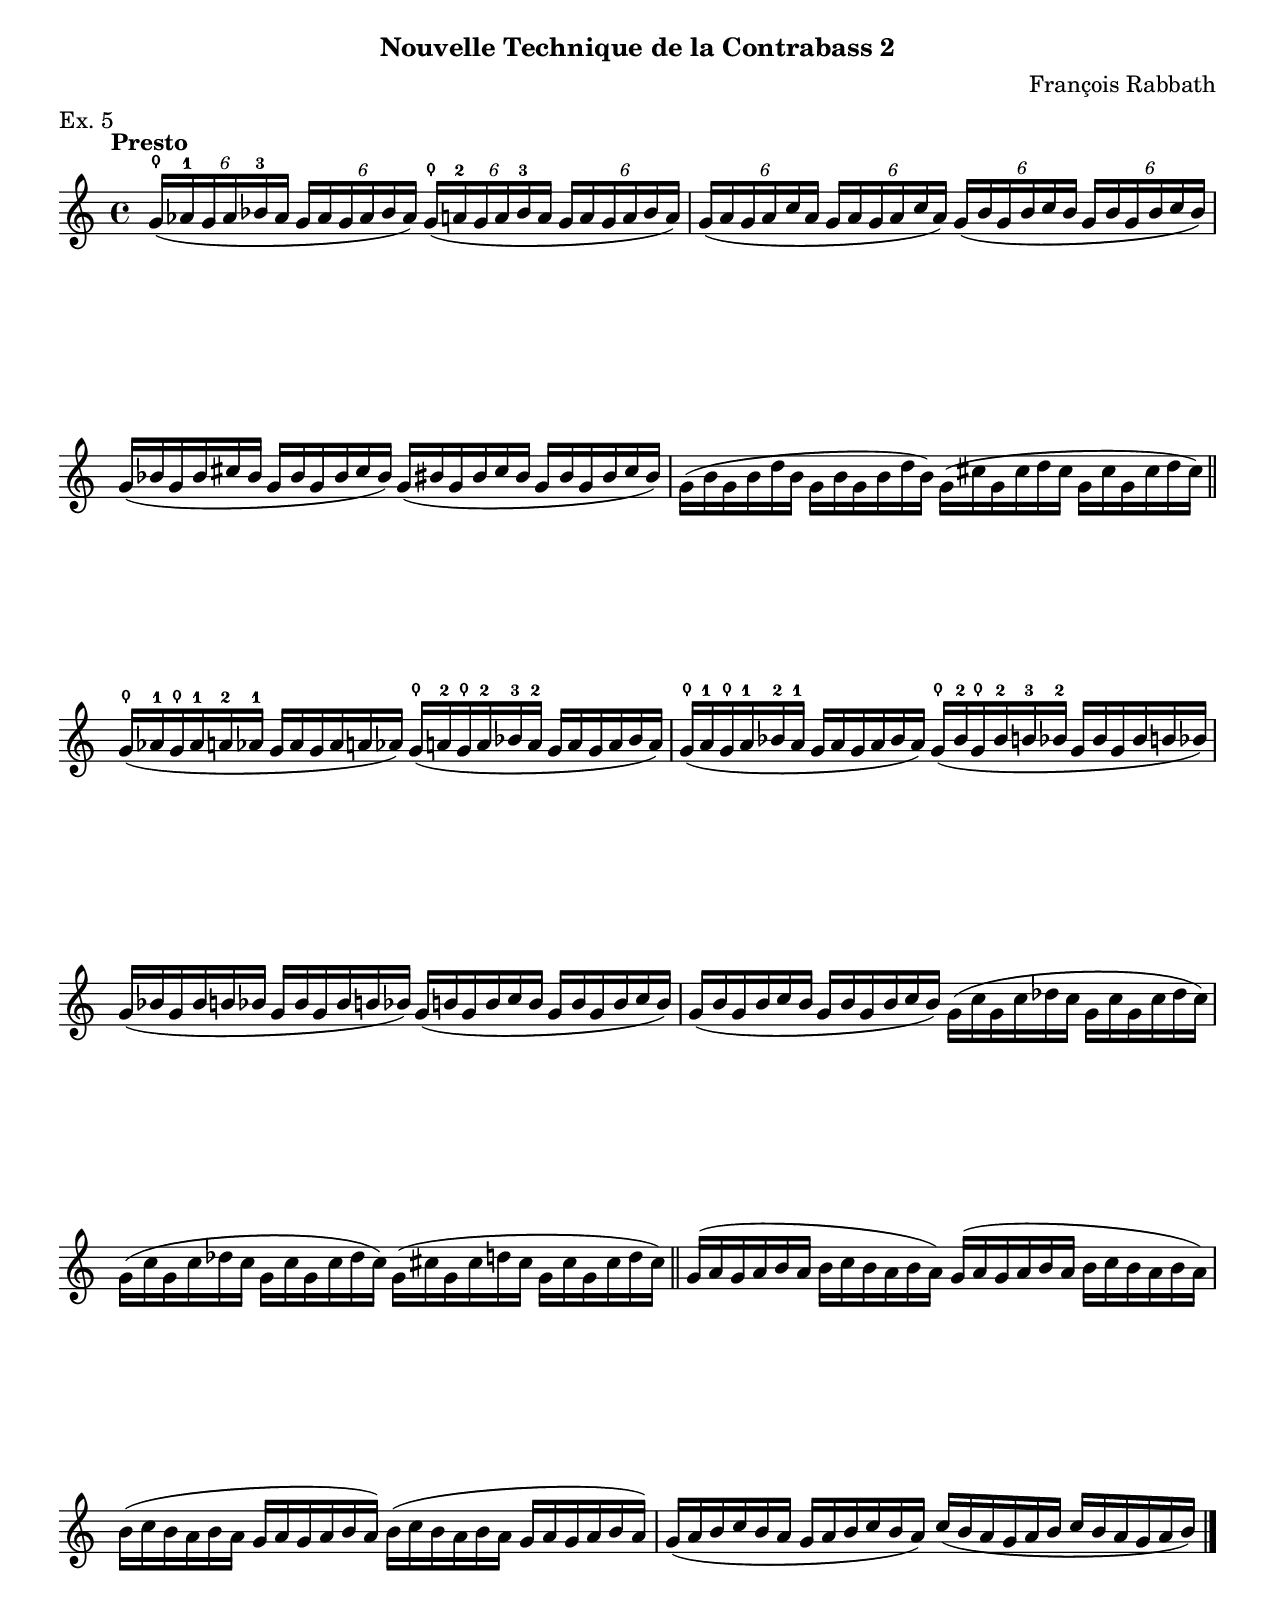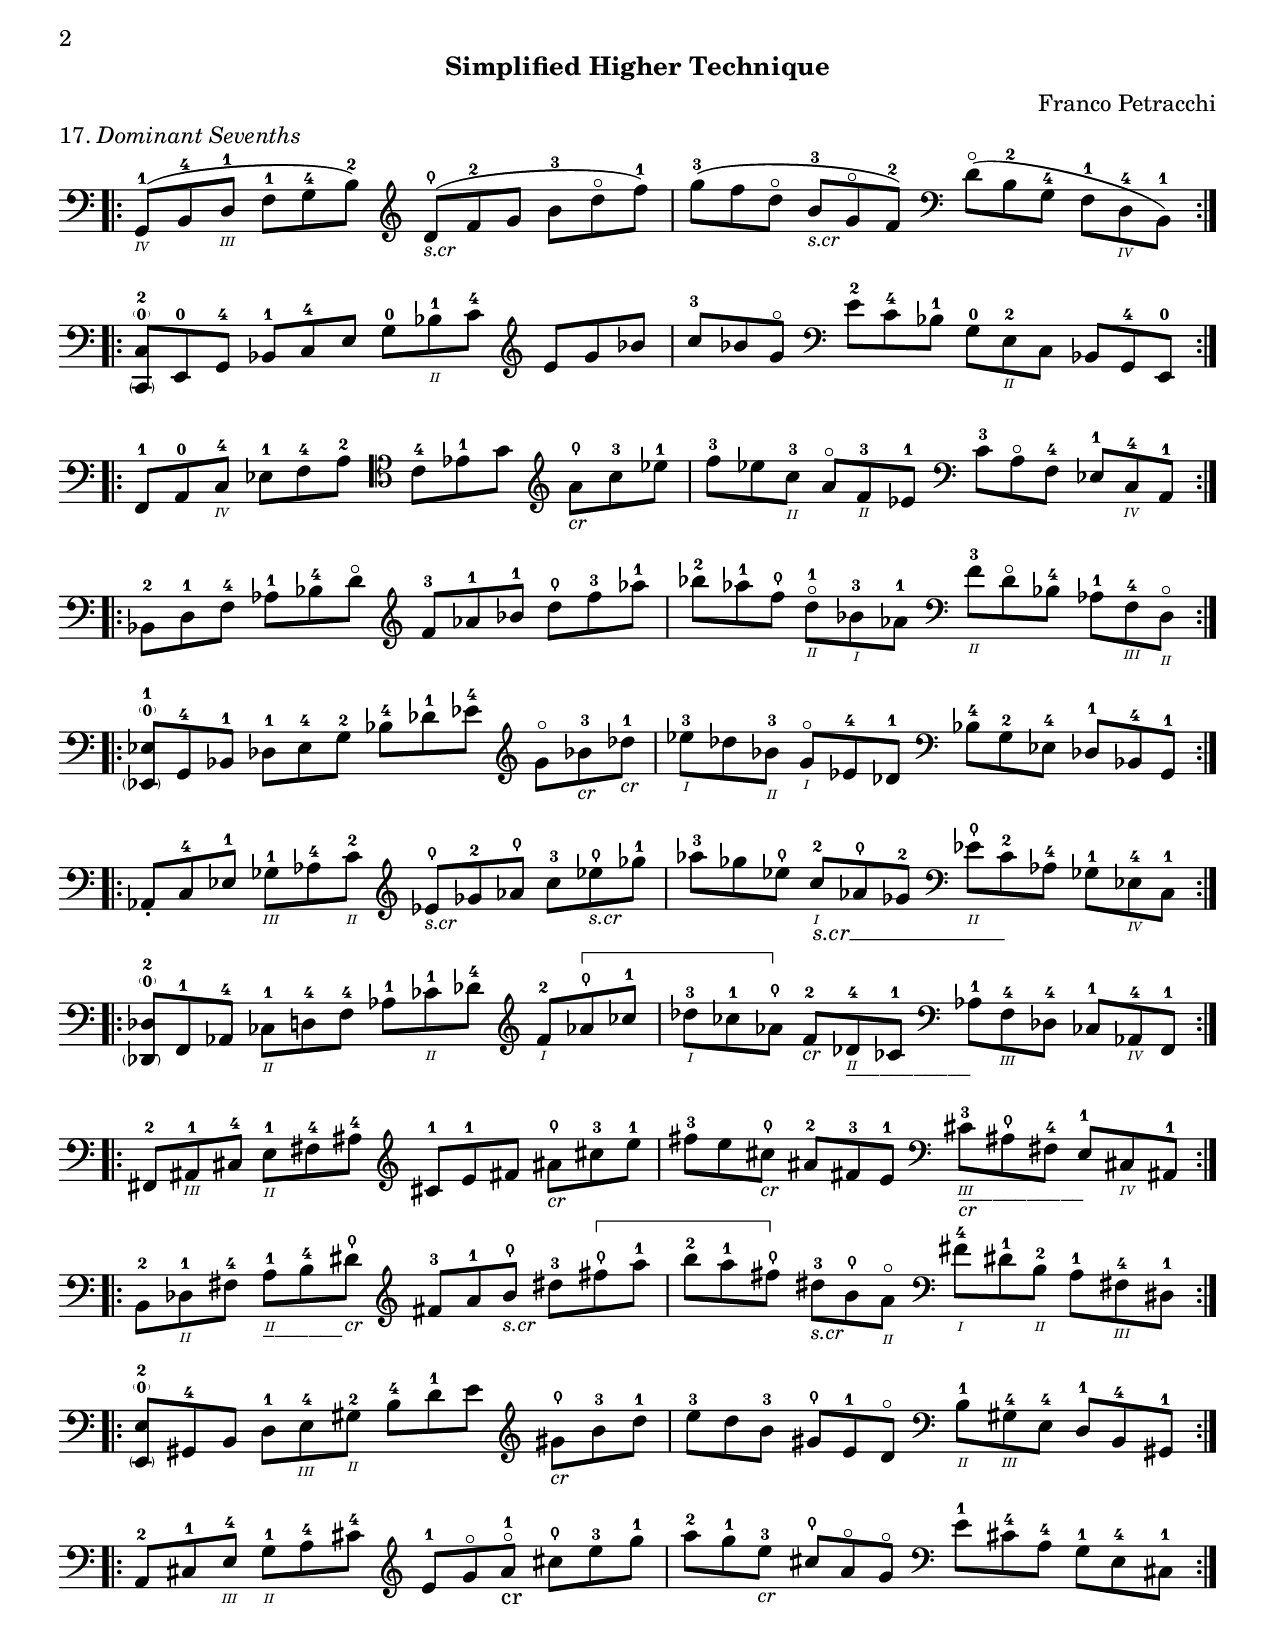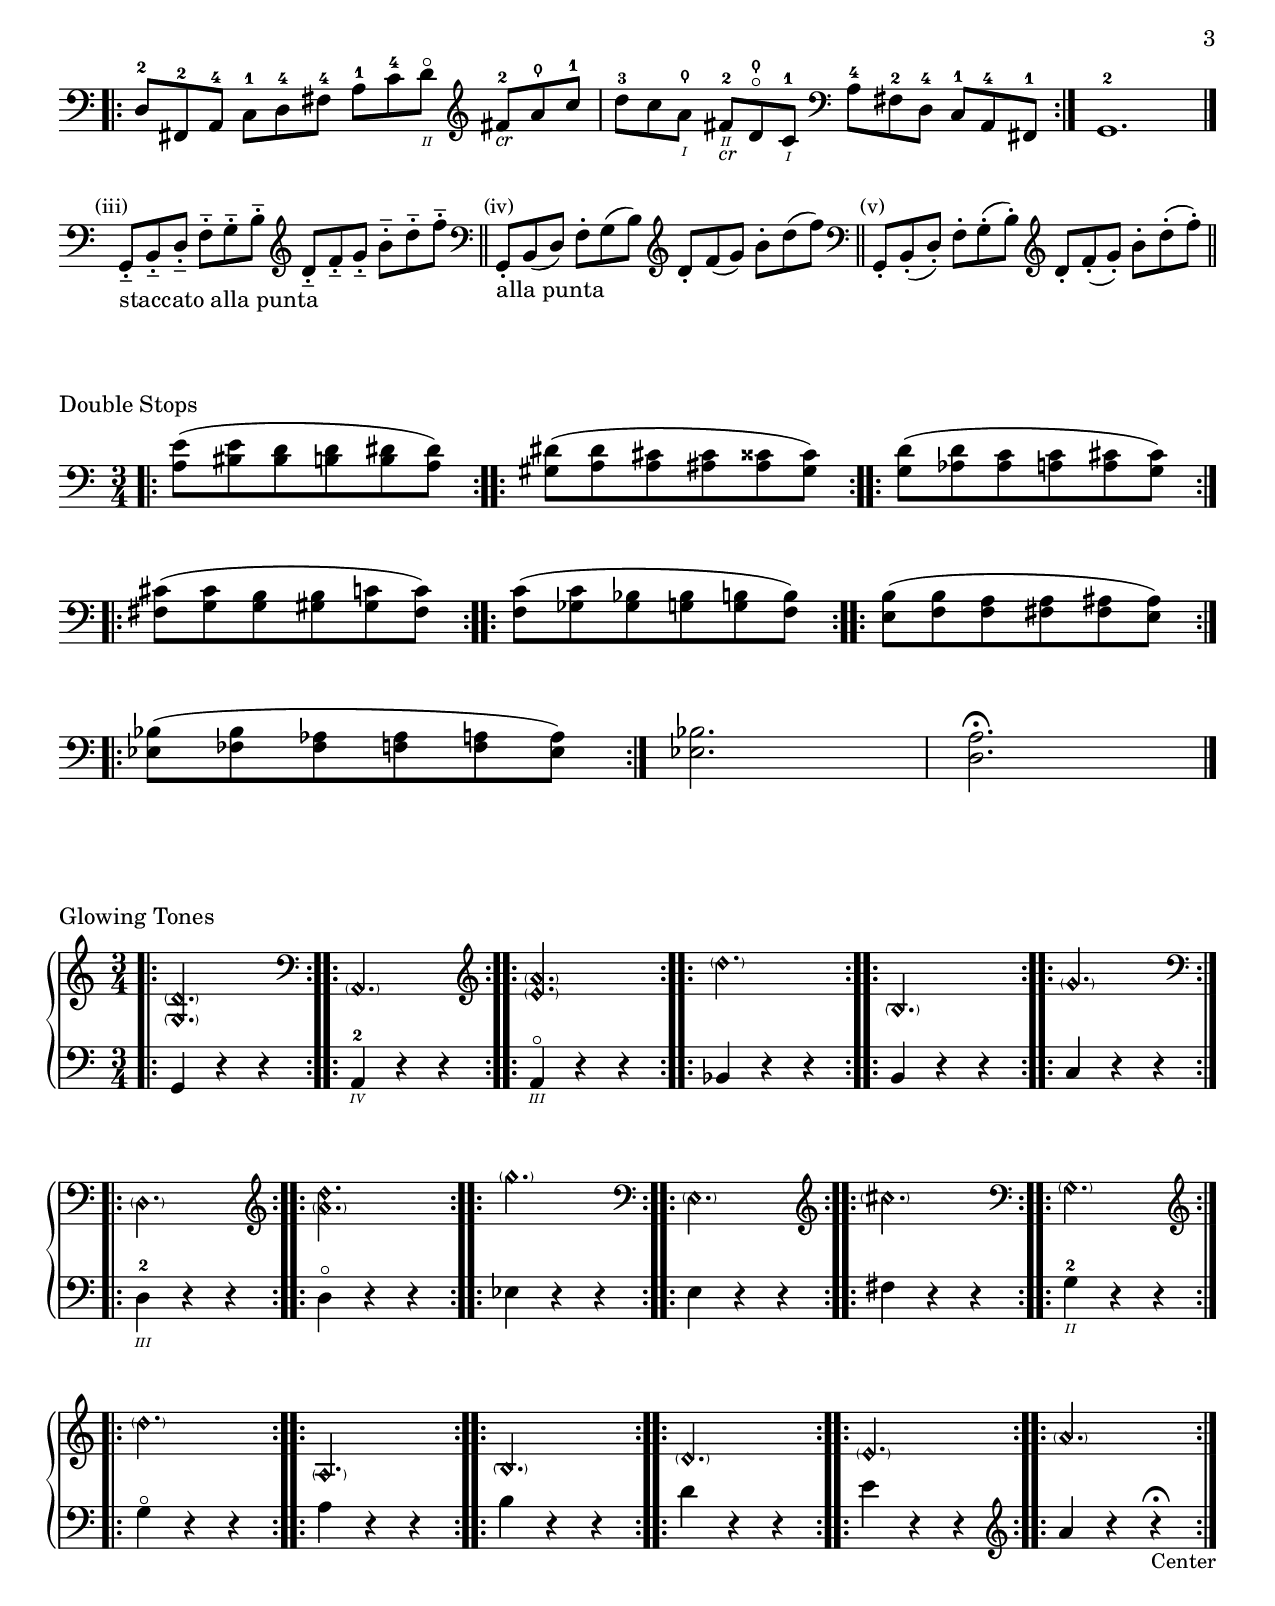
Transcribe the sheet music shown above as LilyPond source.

\version "2.24.3"

\header {
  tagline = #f
}

\paper {
  #(set-paper-size "letter")
  print-all-headers = ##t
}

\layout {
  indent = 0.0
}

cr = \markup { \small \italic "cr" }
scr = \markup { \small \italic "s.cr" }

rabbathnotes = \relative c'' {
  \clef treble
  \time 4/4
  \key c \major
  \tempo Presto
  \override Score.BarNumber.break-visibility = ##(#f #f #f)
  \tuplet 6/4 { g16\thumb (aes-1 g aes bes-3 aes}  \tuplet 6/4 { g16 aes g aes bes aes }) \tuplet 6/4 { g\thumb (a-2 g a bes-3 a} \tuplet 6/4 {g a g a bes a})
  | \tuplet 6/4 { g (a g a c a} \tuplet 6/4 { g a g a c a}) \tuplet 6/4 { g (b g b c b} \tuplet 6/4 { g b g b c b}) \break
  % line 2
  \omit TupletNumber {
    | \tuplet 6/4 { g (bes g bes cis bes } \tuplet 6/4 { g bes g bes cis bes }) \tuplet 6/4 { g (bis g bis cis bis } \tuplet 6/4 { g bis g bis cis bis })
    | \tuplet 6/4 { g (b g b d b } \tuplet 6/4 { g b g b d b }) \tuplet 6/4 { g (cis g cis d cis } \tuplet 6/4 { g cis g cis d cis }) \break
    % line 3
    \bar "||" \tuplet 6/4 { g\thumb (aes-1 g\thumb aes-1 a-2 aes-1 } \tuplet 6/4 { g aes g aes a aes }) \tuplet 6/4 { g\thumb (a-2 g\thumb a-2 bes-3 a-2 } \tuplet 6/4 { g a g a bes a })
    | \tuplet 6/4 { g\thumb (a-1 g\thumb a-1 bes-2 a-1 } \tuplet 6/4 { g a g a bes a }) \tuplet 6/4 { g\thumb (bes-2 g\thumb bes-2 b-3 bes-2 } \tuplet 6/4 { g bes g bes b bes }) \break
    % line 4
    | \tuplet 6/4 { g (bes g bes b bes } \tuplet 6/4 { g bes g bes b bes }) \tuplet 6/4 { g (b g b c b } \tuplet 6/4 { g b g b c b })
    | \tuplet 6/4 { g (b g b c b } \tuplet 6/4 { g b g b c b }) \tuplet 6/4 { g (c g c des c } \tuplet 6/4 { g c g c des c }) \break
    % line 5
    | \tuplet 6/4 { g (c g c des c } \tuplet 6/4 { g c g c des c }) \tuplet 6/4 { g (cis g cis d cis } \tuplet 6/4 { g cis g cis d cis })
    \bar "||" \repeat unfold 2 { \tuplet 6/4 { g (a g a b a} \tuplet 6/4 { b c b a b a }) } \break
    | \repeat unfold 2 { \tuplet 6/4 { b (c b a b a } \tuplet 6/4 { g a g a b a}) }
    | \tuplet 6/4 { g (a b c b a } \tuplet 6/4 { g a b c b a }) \tuplet 6/4 { c (b a g a b } \tuplet 6/4 { c b a g a b }) \fine
  }
}

petracchiscalenotes = \relative c {
  \clef bass
  \time 4/4
  \key c \major
  \romanStringNumbers
  \set stringNumberOrientations = #'(down)
  \override Score.BarNumber.break-visibility = ##(#f #f #f)
  % line 1 g
  \repeat volta 2 {
    \once \override Staff.TimeSignature.stencil = ##f
    \time 12/8
    \bar ".|:" g8-1\4 (b-4 d-1\3  f-1 g-4 b-2) \clef treble d_\scr\thumb (f-2 g b-3 d\flageolet f-1)
    | g-3 (f d\flageolet  b-3_\scr g\flageolet f-2) \clef bass d\flageolet (b-2 g-4 f-1 d\4-4 b-1 ) \break
  }
  % line 2 c
  \repeat volta 2 {
    | <<\parenthesize c,\parenthesize-0 c'-2>>  e,-0 g-4 bes-1 c-4 e g-0 bes-1\2 c-4 \clef treble e g bes
    | c-3 bes g\flageolet \clef bass e-2 c-4 bes-1 g-0 e-2\2 c bes g-4 e-0 \break
  }
  % line 3 f
  \repeat volta 2 {
    |f-1 a-0 c-4\4 ees-1 f-4 a-2 \clef tenor c-4 ees-1 g \clef treble a_\cr\thumb c-3 ees-1
    |f-3 ees c-3\2 a\flageolet f-3\2 ees-1 \clef bass c-3 a\flageolet f-4 ees-1 c-4\4 a-1 \break
  }
  % line 4 bes
  \repeat volta 2 {
    | bes-2 d-1 f-4 aes-1 bes-4 d\flageolet \clef treble f-3 aes-1 bes-1 d\thumb f-3 aes-1
    | bes-2 aes-1 f\thumb d\flageolet-1\2 bes-3\1 aes-1 \clef bass f-3\2 d\flageolet bes-4 aes-1 f-4\3 d\flageolet\2 \break
  }
  % line 5 ees
  \repeat volta 2 {
    | <<\parenthesize ees,-\parenthesize-0 ees'-1>> g,-4 bes-1 des-1 ees-4 g-2 bes-4 des-1 ees-4 \clef treble g\flageolet bes_\cr-3 des_\cr-1
    | ees-3\1 des bes-3\2 g\flageolet\1 ees-4 des-1 \clef bass bes-4 g-2 ees-4 des-1 bes-4 g-1 \break
  }
  % line 6 aes
  \repeat volta 2 {
    | aes-. c-4 ees-1 ges-1\3 aes-4 c-2\2 \clef treble ees_\scr\thumb ges-2 aes\thumb c-3 ees_\scr\thumb ges-1
    \override TextSpanner.style = #'line
    \override TextSpanner.bound-details.left.text = #"s.cr"
    \override TextSpanner.direction = #DOWN
    | aes-3 ges ees\thumb c-2\1\startTextSpan aes\thumb ges-2 \clef bass ees\thumb\2 c-2 \stopTextSpan aes-4 ges-1 ees-4\4 c-1 \break
  }
  % line 7 des
  \repeat volta 2 {
    \override TextSpanner.style = #'line
    \override TextSpanner.bound-details.left.text = \markup { \draw-line #'(0 . -1) }
    \override TextSpanner.bound-details.right.text = \markup { \draw-line #'(0 . -1) }
    \override TextSpanner.direction = #UP
    <<\parenthesize des,\parenthesize-0 des'-2>> f,-1 aes-4 ces-1\2 d-4 f-4 aes-1 ces-1\2 des-4 \clef treble f-2\1 aes\thumb\startTextSpan ces-1
    | des-3\1 ces-1 aes\thumb\stopTextSpan f-2_\cr des-4\2_"___________" ces-1 \clef bass aes-1 f-4\3 des-4 ces-1 aes-4\4 f-1 \break
  }
  % line 8 fis
  \repeat volta 2 {
    | fis-2 ais-1\3 cis-4 e-1\2 fis-4 ais-4 \clef treble cis-1 e-1 fis ais\thumb_\cr cis-3 e-1
    | fis-3 e cis\thumb_\cr ais-2 fis-3 e-1 \clef bass cis-3\3_"___________"_\cr ais\thumb fis-4 e-1 cis\4 ais-1 \break
  }
  % line 9 b
  \repeat volta 2 {
    | b-2 des-1\2 fis-4 a-1\2_"_______" b-4 dis\thumb_\cr \clef treble fis-3 a-1 b\thumb_\scr dis-3 fis\thumb\startTextSpan a-1
    | b-2 a-1 fis\thumb\stopTextSpan dis-3_\scr b\thumb a\flageolet\2 \clef bass fis-4\1 dis-1 b-2      \2 a-1 fis-4\3 dis-1 \break
  }
  % line 10 e
  \repeat volta 2 {
    | <<\parenthesize e,\parenthesize-0 e'-2>> gis,-4 b d-1 e-4\3 gis-2\2 b-4 d-1 e \clef treble gis\thumb_\cr b-3 d-1
    | e-3 d b-3 gis\thumb e-1 d\flageolet \clef bass b-1\2 gis-4\3 e-4 d-1 b-4 gis-1 \break
  }
  % line 11 a
  \repeat volta 2 {
    | a-2 cis-1 e-4\3 g-1\2 a-4 cis-4 \clef treble e-1 g\flageolet a\flageolet-1_cr cis\thumb e-3 g-1
    | a-2 g-1 e-3_\cr  cis\thumb a\flageolet g\flageolet \clef bass e-1 cis-4 a-4 g-1 e-4 cis-1 \break
  }
  % line 12 d
  \repeat volta 2 {
    | d-2 fis,-2 a-4 c-1 d-4 fis-4 a-1 c-4 d\flageolet\2 \clef treble fis-2_\cr a\thumb c-1
    | d-3 c a\thumb\1 fis-2\2_\cr d\flageolet\thumb c-1\1 \clef bass a-4 fis-2 d-4 c-1 a-4 fis-1
  }
  | g1.-2 \break
  \bar "|." \textMark \markup { \small (iii) } g8-.\tenuto_\markup { staccato alla punta } b-.\tenuto d-.\tenuto f-.\tenuto g-.\tenuto b-.\tenuto \clef treble d-.\tenuto f-.\tenuto g-.\tenuto b-.\tenuto d-.\tenuto f-.\tenuto
  \bar "||" \textMark \markup { \small (iv) } \clef bass g,,,-._\markup { alla punta } b (d) f-. g (b) \clef treble d-. f (g) b-. d (f)
  \bar "||" \textMark \markup { \small (v) } \clef bass g,,,-. b-. (d-.) f-. g-. (b-.) \clef treble d-. f-. (g-.) b-. d-. (f-.)
  \bar "||"
}

doublestops = \relative c {
  \override Score.BarNumber.break-visibility = ##(#f #f #f)
  \time 3/4
  \key c \major
  \clef bass
  <<
    {
      \bar ".|:-|"
      \repeat volta 2 { e'8 (e d d dis dis) }
      | \repeat volta 2 {  dis (dis cis cis cisis cisis) }
      | \repeat volta 2 {  d (d c c cis cis) } \break
      | \repeat volta 2 {  cis (cis b b c c) }
      | \repeat volta 2 {  c (c bes bes b b) }
      | \repeat volta 2 {  b (b a a ais ais) } \break
      | \repeat volta 2 {  bes (bes aes aes a a) }
      | bes2.
      | a\fermata
    }
    {
      a8 bis bis b b a
      | gis a a ais ais gis
      | g aes aes a a g
      | fis g g gis gis fis
      | f ges ges g g f
      | e f f fis fis e
      | ees fes fes f f ees
      | ees2.
      | d \fine
    }
  >>
}

glowingtones = \relative c {
  \override Score.BarNumber.break-visibility = ##(#f #f #f)
  \time 3/4
  \key c \major
  <<
    {
      \override NoteHead.style = #'harmonic
      \clef treble
      \repeat volta 2 {
        \bar ".|:-|" <<\parenthesize g'2. \parenthesize d'>>
      }
      \repeat volta 2 {
        | \clef bass \parenthesize a,
      }
      \repeat volta 2 {
        \clef treble <<\parenthesize e'' \parenthesize a>>
      }
      \repeat volta 2 {
        \parenthesize d
      }
      \repeat volta 2 {
        \parenthesize b,
      }
      \repeat volta 2 {
        \parenthesize g'
      }
      \repeat volta 2 {
        \clef bass \parenthesize d,
      }
      \repeat volta 2 {
        \clef treble <<\parenthesize a'' d>>
      }
      \repeat volta 2 {
        \parenthesize g
      }
      \repeat volta 2 {
        \clef bass \parenthesize e,,
      }
      \repeat volta 2 {
        \clef treble \parenthesize cis''
      }
      \repeat volta 2 {
        \clef bass \parenthesize g,
      }
      \repeat volta 2 {
        \clef treble \parenthesize d''
      }
      \repeat volta 2 {
        \parenthesize a,
      }
      \repeat volta 2 {
        \parenthesize b
      }
      \repeat volta 2 {
        \parenthesize d
      }
      \repeat volta 2 {
        \parenthesize e
      }
      \repeat volta 2 {
        \parenthesize a
      }
    }
    \new Staff {
      \clef bass
      \romanStringNumbers
      \set stringNumberOrientations = #'(down)
      g,,4 r r
      | a-2\4 r r
      | a\flageolet\3 r r
      | bes r r
      | b r r
      | c r r \break
      | d-2\3 r r
      | d\flageolet r r
      | ees r r
      | e r r
      | fis r r
      | g-2\2 r r \break
      | g\flageolet r r
      | a r r
      | b r r
      | d r r
      | e r r
      | \clef treble a r r\fermata_\markup { \small "Center" }
    }
  >>
}

\book {
  \score {
    \header {
      composer = "François Rabbath"
      subtitle = "Nouvelle Technique de la Contrabass 2"
      piece = "Ex. 5"
    }
    \new Staff {
      \rabbathnotes \pageBreak
    }
  }
  \score {
    \header {
      subtitle = "Simplified Higher Technique"
      composer = "Franco Petracchi"
      piece = \markup { 17. \italic "Dominant Sevenths" }
    }
    \new Staff {
      \petracchiscalenotes
    }
  }
  \score {
    \header {
      piece = "Double Stops"
    }
    \new Staff {
      \doublestops
    }
  }
  \score {
    \header {
      piece = "Glowing Tones"
    }
    %{
    \layout {
      \context {
        \Score
      }
    }%}
    \new PianoStaff {
      \new Voice {
        \glowingtones
      }
    }
  }
}


